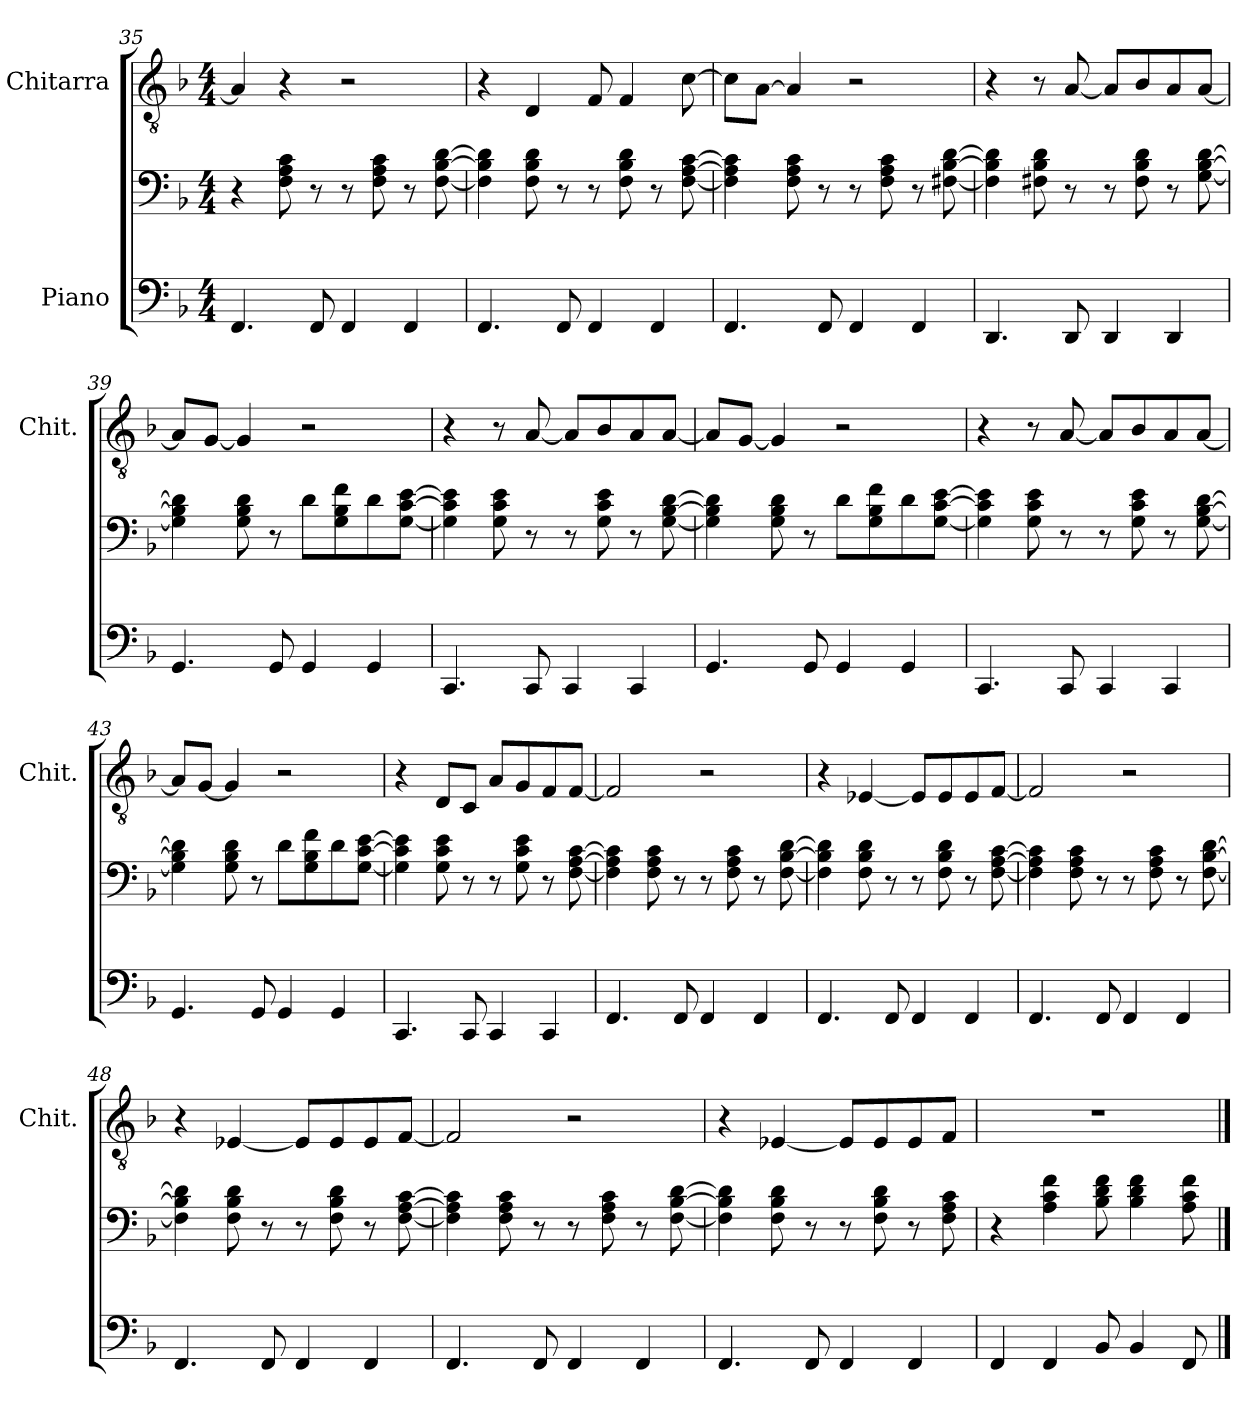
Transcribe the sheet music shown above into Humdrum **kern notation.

**kern	**kern	**kern
*part2	*part2	*part1
*staff3	*staff2	*staff1
*I"Piano	*	*I"Chitarra
*	*	*I'Chit.
*clefF4	*clefF4	*clefGv2
*k[b-]	*k[b-]	*k[b-]
*M4/4	*M4/4	*M4/4
=35	=35	=35
4.FF/	4r	4A/]
.	8F\ 8A\ 8c\	4r
8FF/	8r	.
4FF/	8r	2r
.	8F\ 8A\ 8c\	.
4FF/	8r	.
.	[8F\ [8B-\ [8d\	.
=36	=36	=36
4.FF/	4F\] 4B-\] 4d\]	4r
.	8F\ 8B-\ 8d\	4D/
8FF/	8r	.
4FF/	8r	8F/
.	8F\ 8B-\ 8d\	4F/
4FF/	8r	.
.	[8F\ [8A\ [8c\	[8c\
=37	=37	=37
4.FF/	4F\] 4A\] 4c\]	8c\L]
.	.	[8A\J
.	8F\ 8A\ 8c\	4A/]
8FF/	8r	.
4FF/	8r	2r
.	8F\ 8A\ 8c\	.
4FF/	8r	.
.	[8F#X\ [8B-\ [8d\	.
!!LO:LB:g=z
=38	=38	=38
4.DD/	4F#\] 4B-\] 4d\]	4r
.	8F#X\ 8B-\ 8d\	8r
8DD/	8r	[8A/
4DD/	8r	8A/L]
.	8F#\ 8B-\ 8d\	8B-/
4DD/	8r	8A/
.	[8G\ [8B-\ [8d\	[8A/J
=39	=39	=39
4.GG/	4G\] 4B-\] 4d\]	8A/L]
.	.	[8G/J
.	8G\ 8B-\ 8d\	4G/]
8GG/	8r	.
4GG/	8d\L	2r
.	8G\ 8B-\ 8f\	.
4GG/	8d\	.
.	[8G\ [8c\ [8e\J	.
=40	=40	=40
4.CC/	4G\] 4c\] 4e\]	4r
.	8G\ 8c\ 8e\	8r
8CC/	8r	[8A/
4CC/	8r	8A/L]
.	8G\ 8c\ 8e\	8B-/
4CC/	8r	8A/
.	[8G\ [8B-\ [8d\	[8A/J
=41	=41	=41
4.GG/	4G\] 4B-\] 4d\]	8A/L]
.	.	[8G/J
.	8G\ 8B-\ 8d\	4G/]
8GG/	8r	.
4GG/	8d\L	2r
.	8G\ 8B-\ 8f\	.
4GG/	8d\	.
.	[8G\ [8c\ [8e\J	.
=42	=42	=42
4.CC/	4G\] 4c\] 4e\]	4r
.	8G\ 8c\ 8e\	8r
8CC/	8r	[8A/
4CC/	8r	8A/L]
.	8G\ 8c\ 8e\	8B-/
4CC/	8r	8A/
.	[8G\ [8B-\ [8d\	[8A/J
!!LO:PB:g=z
=43	=43	=43
4.GG/	4G\] 4B-\] 4d\]	8A/L]
.	.	[8G/J
.	8G\ 8B-\ 8d\	4G/]
8GG/	8r	.
4GG/	8d\L	2r
.	8G\ 8B-\ 8f\	.
4GG/	8d\	.
.	[8G\ [8c\ [8e\J	.
=44	=44	=44
4.CC/	4G\] 4c\] 4e\]	4r
.	8G\ 8c\ 8e\	8D/L
8CC/	8r	8C/J
4CC/	8r	8A/L
.	8G\ 8c\ 8e\	8G/
4CC/	8r	8F/
.	[8F\ [8A\ [8c\	[8F/J
=45	=45	=45
4.FF/	4F\] 4A\] 4c\]	2F/]
.	8F\ 8A\ 8c\	.
8FF/	8r	.
4FF/	8r	2r
.	8F\ 8A\ 8c\	.
4FF/	8r	.
.	[8F\ [8B-\ [8d\	.
=46	=46	=46
4.FF/	4F\] 4B-\] 4d\]	4r
.	8F\ 8B-\ 8d\	[4E-X/
8FF/	8r	.
4FF/	8r	8E-/L]
.	8F\ 8B-\ 8d\	8E-/
4FF/	8r	8E-/
.	[8F\ [8A\ [8c\	[8F/J
=47	=47	=47
4.FF/	4F\] 4A\] 4c\]	2F/]
.	8F\ 8A\ 8c\	.
8FF/	8r	.
4FF/	8r	2r
.	8F\ 8A\ 8c\	.
4FF/	8r	.
.	[8F\ [8B-\ [8d\	.
!!LO:LB:g=z
=48	=48	=48
4.FF/	4F\] 4B-\] 4d\]	4r
.	8F\ 8B-\ 8d\	[4E-X/
8FF/	8r	.
4FF/	8r	8E-/L]
.	8F\ 8B-\ 8d\	8E-/
4FF/	8r	8E-/
.	[8F\ [8A\ [8c\	[8F/J
=49	=49	=49
4.FF/	4F\] 4A\] 4c\]	2F/]
.	8F\ 8A\ 8c\	.
8FF/	8r	.
4FF/	8r	2r
.	8F\ 8A\ 8c\	.
4FF/	8r	.
.	[8F\ [8B-\ [8d\	.
=50	=50	=50
4.FF/	4F\] 4B-\] 4d\]	4r
.	8F\ 8B-\ 8d\	[4E-X/
8FF/	8r	.
4FF/	8r	8E-/L]
.	8F\ 8B-\ 8d\	8E-/
4FF/	8r	8E-/
.	8F\ 8A\ 8c\	8F/J
=51	=51	=51
4FF/	4r	1r
4FF/	4A\ 4c\ 4f\	.
8BB-/	8B-\ 8d\ 8f\	.
4BB-/	4B-\ 4d\ 4f\	.
8FF/	8A\ 8c\ 8f\	.
==	==	==
*-	*-	*-
